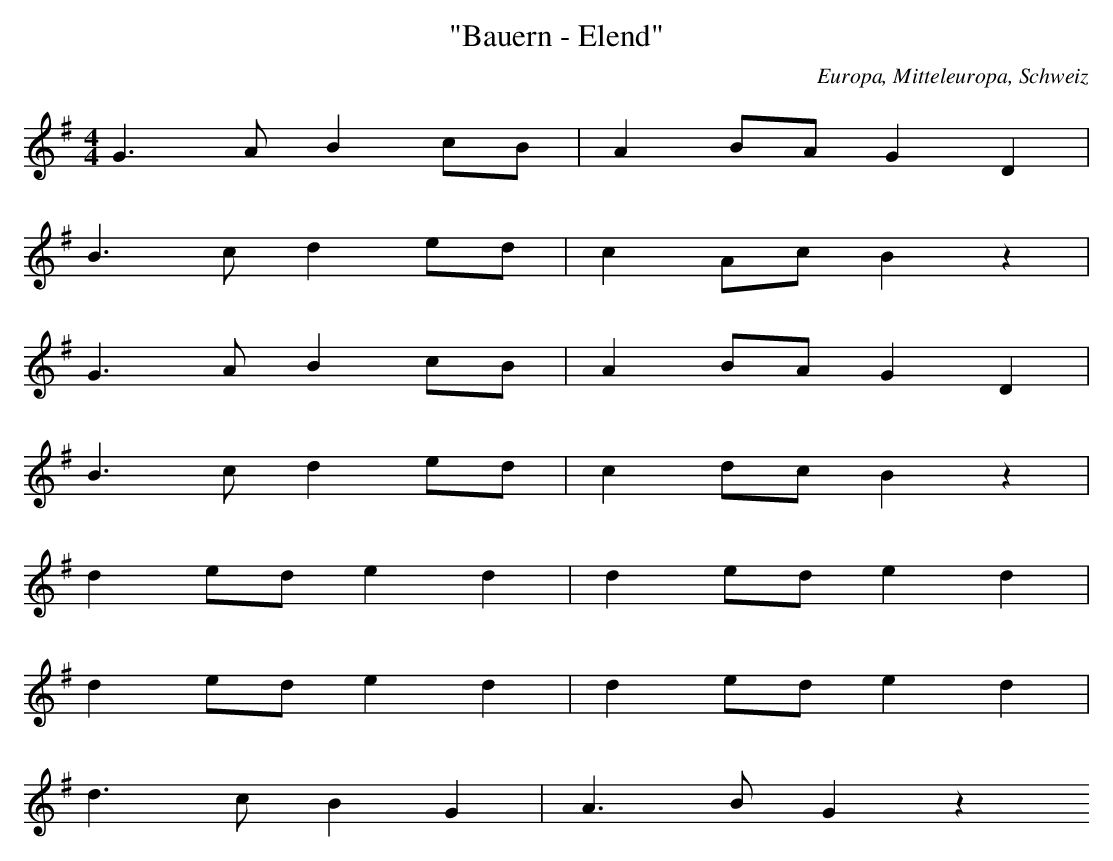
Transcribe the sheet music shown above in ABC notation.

X:1
T: "Bauern - Elend"
O: Europa, Mitteleuropa, Schweiz
M: 4/4
L: 1/8
K: G
G3AB2cB | A2BAG2D2 |
B3cd2ed | c2AcB2z2 |
G3AB2cB | A2BAG2D2 |
B3cd2ed | c2dcB2z2 |
d2ede2d2 | d2ede2d2 |
d2ede2d2 | d2ede2d2 |
d3cB2G2 | A3BG2z2
